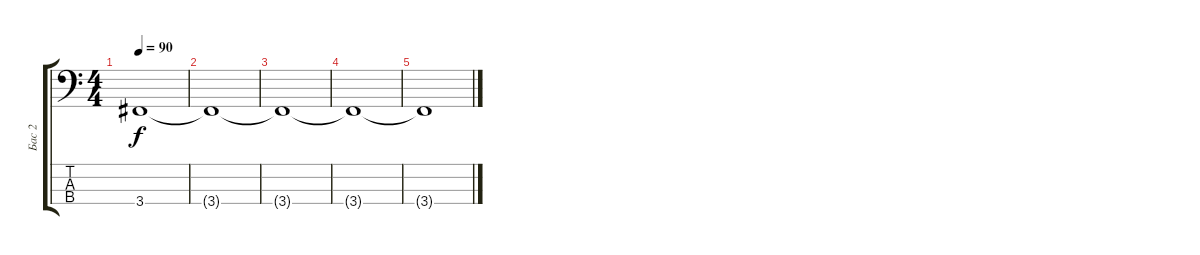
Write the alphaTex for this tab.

\track ("Бас 2" "Бас 2") {instrument electricbasspick}
\staff {score tabs}
\tuning (Gb2 Db2 Ab1 Eb1) {hide}
\ts (4 4)
\tempo 90
\clef f4
\ks c
3.4{t}.1{dy f} |
3.4{t}.1 |
3.4{t}.1 |
3.4{t}.1 |
3.4{t}.1
